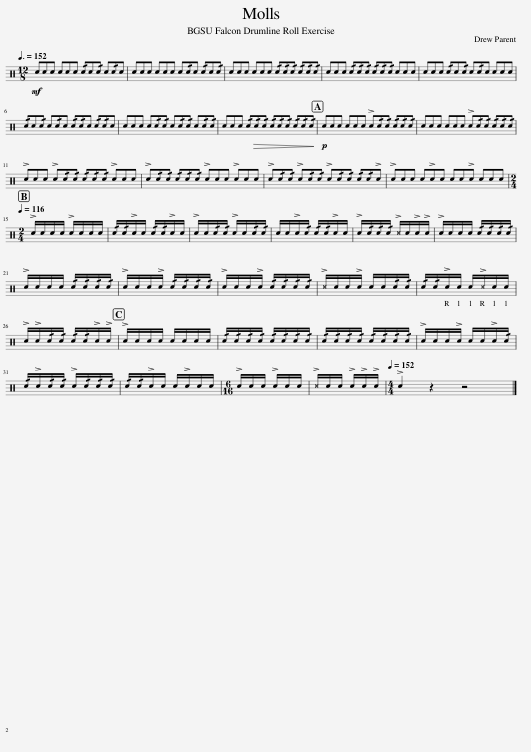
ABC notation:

X:1
L:1/8
Q:3/8=152
M:12/8
I:linebreak $
K:C
V:1 perc
K:none
V:1
!mf! ccc ccc !/!cc!/!c c!/!cc | ccc ccc c!/!cc !/!cc!/!c | ccc ccc !/!c!/!c!/!c !/!c!/!c!/!c | ccc !/!c!/!c!/!c !/!c!/!c!/!c ccc | ccc !/!cc!/!c c!/!cc ccc |$ %5
 !/!cc!/!c c!/!cc !/!c!/!cc !/!c!/!cc | ccc c!/!c!/!c c!/!c!/!c c!/!c!/!c | ccc !/!c!>(!!/!c!/!c !/!c!/!c!/!c !/!c!/!c!/!c!>)! |!p! ccc ccc !>!c!/!c!/!c !/!c!/!c!/!c | ccc ccc !>!c!/!c!/!c !/!c!/!c!/!c |$ %10
 !>!ccc !>!c!/!c!/!c !/!c!/!c!/!c !>!ccc | !>!c!/!c!/!c !/!c!/!c!/!c !>!ccc !>!ccc | !>!c!/!c!/!c !>!c!/!c!/!c !>!c!/!c!/!c !/!c!/!c!>!c | !>!ccc c!>!cc cc!>!c ccc |$[M:2/4][Q:1/4=116] !>!c/c/c/c/ !>!c/c/c/c/ | %15
 !/!c/!/!c/!>!c/c/ !/!c/!/!c/!>!c/c/ | !>!c/c/!/!c/!/!c/ !>!c/c/!/!c/!/!c/ | c/c/!>!c/!/!c/ !/!c/!/!c/!>!c/c/ | !>!c/!/!c/!/!c/!/!c/ !>!c/c/!>!c/!>!c/ | !>!c/c/c/c/ !/!c/!/!c/!/!c/!/!c/ |$ %20
 !>!c/c/c/c/ !/!c/!/!c/!/!c/!/!c/ | !>!c/c/c/!>!c/ !/!c/!/!c/!/!c/!/!c/ | !>!c/c/c/!>!c/ !/!c/!/!c/!/!c/!/!c/ | !>!c/c/c/!>!c/ c/c/!/!c/!/!c/ | !/!c/!/!c/!>!c/c/ c/!>!c/c/c/ |$ %25
 !>!c/!>!c/!/!c/!/!c/ !/!c/!/!c/!>!c/!>!c/ | !>!c/c/c/c/ c/c/c/c/ | !/!c/!/!c/!/!c/!/!c/ !/!c/!/!c/!/!c/!/!c/ | !/!c/!/!c/!/!c/!/!c/ !/!c/!/!c/!/!c/!/!c/ | !>!c/c/c/!>!c/ c/c/!>!c/!/!c/ |$ %30
 !/!c/!>!c/!/!c/!/!c/ !>!c/!/!c/!/!c/!/!c/ | !/!c/!/!c/!>!c/c/ c/!>!c/c/c/ |[M:6/16] !>!c/c/c/ !>!c/c/c/ | !>!c/c/c/ !>!c/!>!c/!>!c/ |[M:4/4][Q:1/4=152] !>!c2 z2 z4 |] %35
